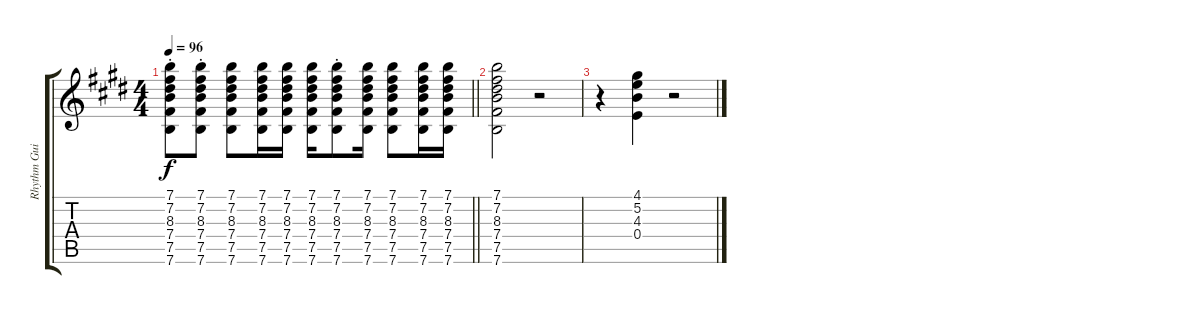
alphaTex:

\track ("Rhythm Guitar-EmTuning" "Rhythm Gui") {instrument acousticguitarsteel}
\staff {score tabs}
\tuning (E4 B3 G3 E3 B2 E2) {hide}
\ts (4 4)
\tempo 96
\clef g2
\barLineRight lightlight
\ks c#minor
(7.1{st} 7.2{st} 8.3{st} 7.4{st} 7.5{st} 7.6{st}).8{dy f} (7.1{st} 7.2{st} 8.3{st} 7.4{st} 7.5{st} 7.6{st}).8 (7.1 7.2 8.3 7.4 7.5 7.6).8 (7.1 7.2 8.3 7.4 7.5 7.6).16 (7.1 7.2 8.3 7.4 7.5 7.6).16 (7.1 7.2 8.3 7.4 7.5 7.6).16 (7.1{st} 7.2{st} 8.3{st} 7.4{st} 7.5{st} 7.6{st}).8 (7.1 7.2 8.3 7.4 7.5 7.6).16 (7.1 7.2 8.3 7.4 7.5 7.6).8 (7.1 7.2 8.3 7.4 7.5 7.6).16 (7.1 7.2 8.3 7.4 7.5 7.6).16 |
(7.1 7.2 8.3 7.4 7.5 7.6).2 r.2 |
r.4 (4.1 5.2 4.3 0.4).4 r.2
